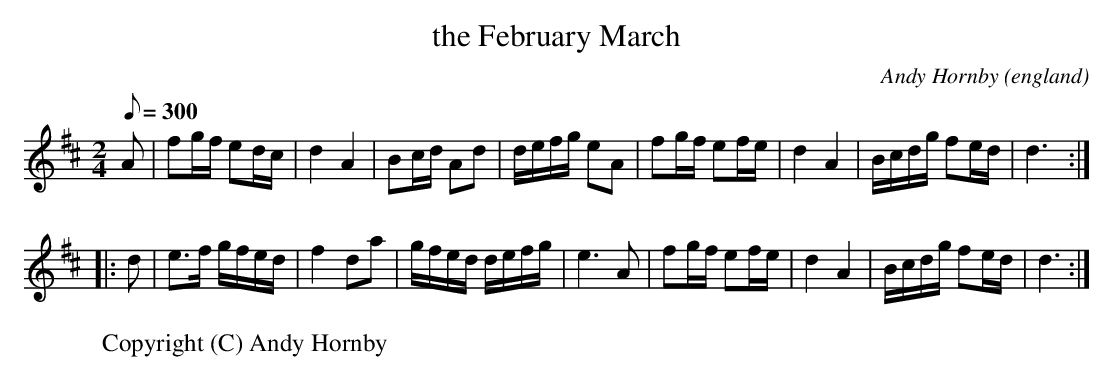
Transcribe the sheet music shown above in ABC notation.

X:1
T:the February March
O:england
M:2/4
Q:1/8=300
C:Andy Hornby
K:D
A2|\
f2gf e2dc|d4 A4|B2cd A2d2|defg e2A2|\
f2gf e2fe|d4 A4|Bcdg f2ed|d6 :|
|:d2|\
e3f gfed|f4 d2a2|gfed defg|e6 A2|\
f2gf e2fe|d4 A4|Bcdg f2ed|d6:|
W:Copyright (C) Andy Hornby
